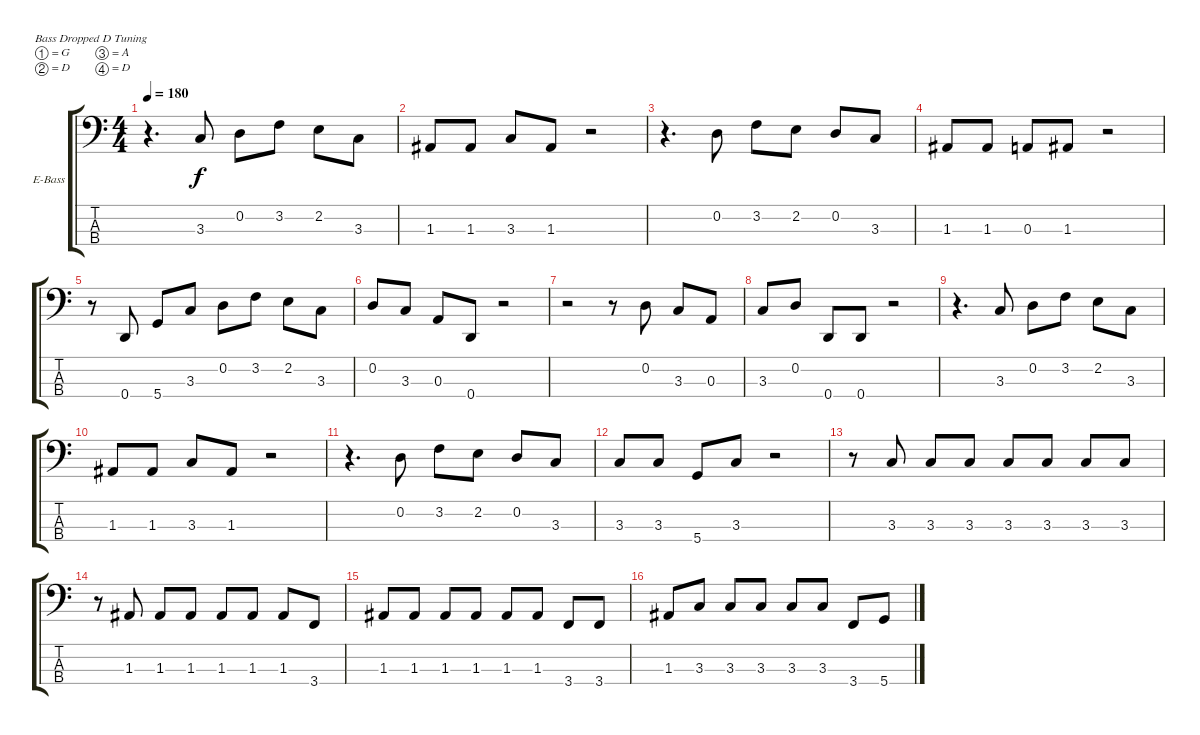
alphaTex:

\bracketExtendMode groupsimilarinstruments
\firstSystemTrackNameOrientation horizontal
\otherSystemsTrackNameOrientation horizontal
\track ("Electric Bass" "E-Bass") {instrument electricbassfinger}
\staff {score tabs}
\tuning (G2 D2 A1 D1)
\ts (4 4)
\tempo 180
\clef f4
\ks c
r.4{d dy f} 3.3.8 0.2.8 3.2.8 2.2.8 3.3.8 |
1.3.8 1.3.8 3.3.8 1.3.8 r.2 |
r.4{d} 0.2.8 3.2.8 2.2.8 0.2.8 3.3.8 |
1.3.8 1.3.8 0.3.8 1.3.8 r.2 |
r.8 0.4.8 5.4.8 3.3.8 0.2.8 3.2.8 2.2.8 3.3.8 |
0.2.8 3.3.8 0.3.8 0.4.8 r.2 |
r.2 r.8 0.2.8 3.3.8 0.3.8 |
3.3.8 0.2.8 0.4.8 0.4.8 r.2 |
r.4{d} 3.3.8 0.2.8 3.2.8 2.2.8 3.3.8 |
1.3.8 1.3.8 3.3.8 1.3.8 r.2 |
r.4{d} 0.2.8 3.2.8 2.2.8 0.2.8 3.3.8 |
3.3.8 3.3.8 5.4.8 3.3.8 r.2 |
r.8 3.3.8 3.3.8 3.3.8 3.3.8 3.3.8 3.3.8 3.3.8 |
r.8 1.3.8 1.3.8 1.3.8 1.3.8 1.3.8 1.3.8 3.4.8 |
1.3.8 1.3.8 1.3.8 1.3.8 1.3.8 1.3.8 3.4.8 3.4.8 |
1.3.8 3.3.8 3.3.8 3.3.8 3.3.8 3.3.8 3.4.8 5.4.8
